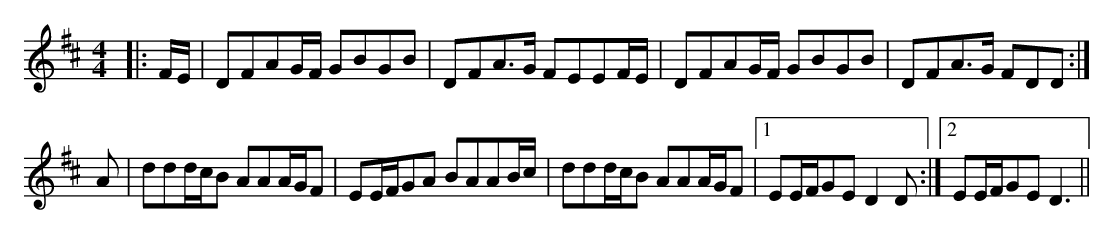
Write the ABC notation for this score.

X:1
M:4/4
K:D
|:F/E/|DFAG/F/ GBGB|DFA>G FEEF/E/|DFAG/F/ GBGB|DFA>G FDD:|
A|ddd/c/B AAA/G/F|EE/F/GA BAAB/c/|ddd/c/B AAA/G/F|1 EE/F/GE D2D:|2 EE/F/GE D3||
